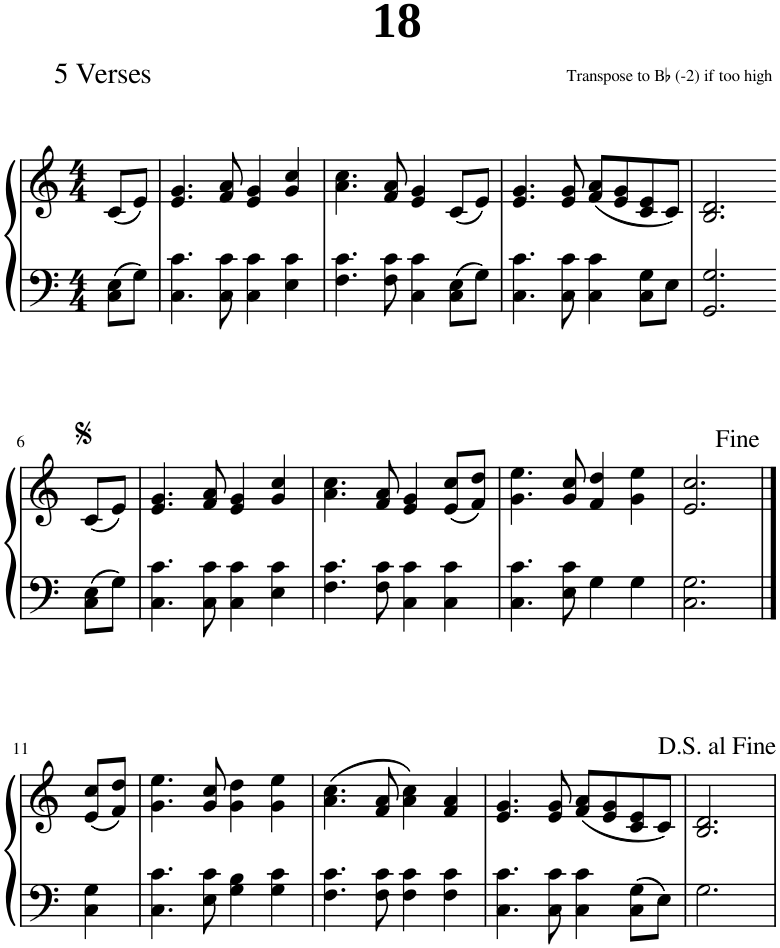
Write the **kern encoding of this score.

**kern	**kern
*part1	*part1
*staff2	*staff1
*I"Piano	*
*I'Pno.	*
*clefF4	*clefG2
*k[]	*k[]
*M4/4	*M4/4
=1	=1
8C\ 8E\L	(8c/L
8G\J	8e/J)
=2	=2
4.C\ 4.c\	4.e/ 4.g/
8C\ 8c\	8f/ 8a/
4C\ 4c\	4e/ 4g/
4E\ 4c\	4g/ 4cc/
=3	=3
4.F\ 4.c\	4.a\ 4.cc\
8F\ 8c\	8f/ 8a/
4C\ 4c\	4e/ 4g/
8C\ 8E\L	(8c/L
8G\J	8e/J)
=4	=4
4.C\ 4.c\	4.e/ 4.g/
8C\ 8c\	8e/ 8g/
4C\ 4c\	(8f/ 8a/L
.	8e/ 8g/
8C\ 8G\L	8c/ 8e/
8E\J	8c/J)
=5	=5
2.GG/ 2.G/	2.B/ 2.d/
!!LO:LB:g=z
=6-	=6-
8C\ 8E\L	(8c/L
8G\J	8e/J)
=7	=7
4.C\ 4.c\	4.e/ 4.g/
8C\ 8c\	8f/ 8a/
4C\ 4c\	4e/ 4g/
4E\ 4c\	4g/ 4cc/
=8	=8
4.F\ 4.c\	4.a\ 4.cc\
8F\ 8c\	8f/ 8a/
4C\ 4c\	4e/ 4g/
4C\ 4c\	(8e/ 8cc/L
.	8f/ 8dd/J)
=9	=9
4.C\ 4.c\	4.g\ 4.ee\
8E\ 8c\	8g/ 8cc/
4G\	4f/ 4dd/
4G\	4g\ 4ee\
=10	=10
2.C\ 2.G\	2.e/ 2.cc/
!!LO:LB:g=z
==11	==11
4C\ 4G\	(8e/ 8cc/L
.	8f/ 8dd/J)
=12	=12
4.C\ 4.c\	4.g\ 4.ee\
8E\ 8c\	8g/ 8cc/
4G\ 4B\	4g\ 4dd\
4G\ 4c\	4g\ 4ee\
=13	=13
4.F\ 4.c\	(4.a\ 4.cc\
8F\ 8c\	8f/ 8a/
4F\ 4c\	4a\ 4cc\)
4F\ 4c\	4f/ 4a/
=14	=14
4.C\ 4.c\	4.e/ 4.g/
8C\ 8c\	8e/ 8g/
4C\ 4c\	(8f/ 8a/L
.	8e/ 8g/
8C\ 8G\L	8c/ 8e/
8E\J	8c/J)
=15	=15
2.G\	2.B/ 2.d/
=	=
*-	*-
